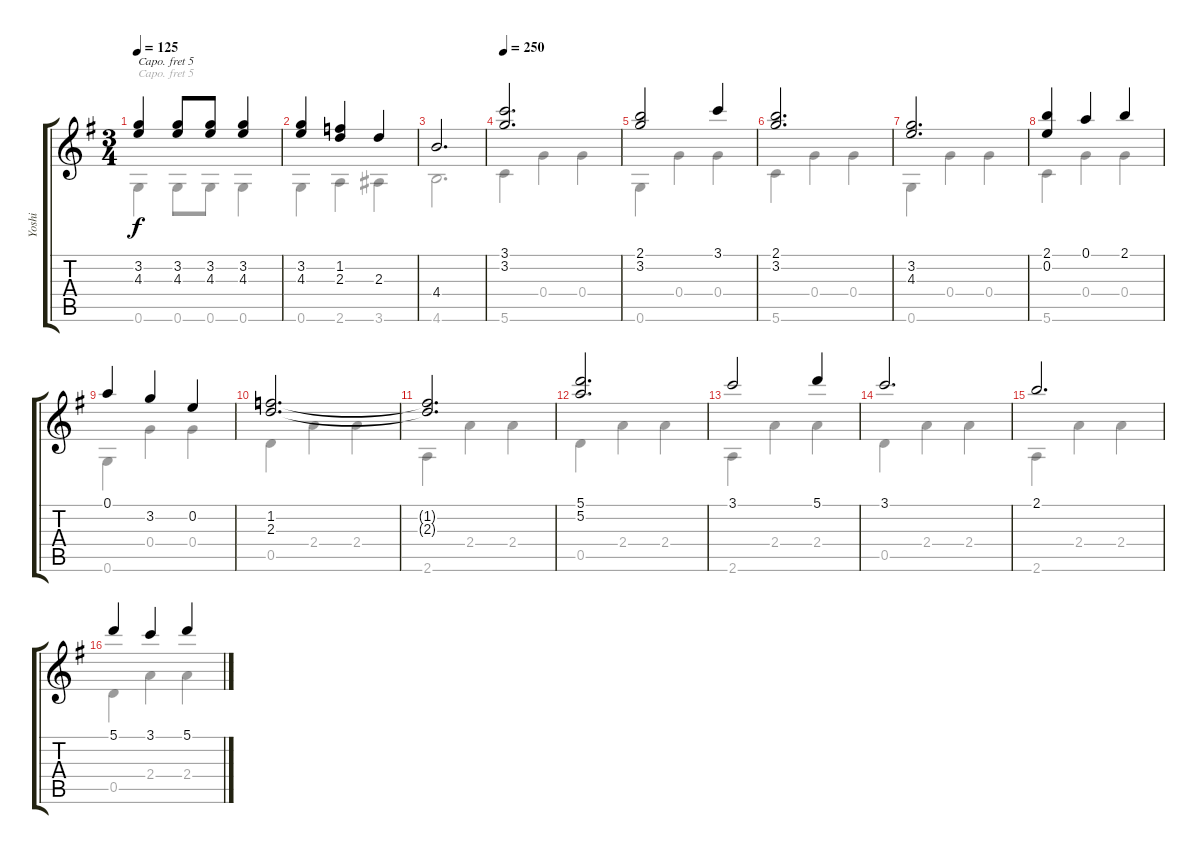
\track ("Yoshi" "Yoshi") {instrument acousticguitarnylon}
\staff {score tabs}
\capo 5
\tuning (E4 B3 G3 D3 A2 D2) {hide}
\voice
\ts (3 4)
\tempo 125
\clef g2
\ks g
(3.2 4.3).4{dy f instrument acousticguitarnylon} (3.2 4.3).8 (3.2 4.3).8 (3.2 4.3).4 |
(3.2 4.3).4 (1.2 2.3).4 2.3.4 |
4.4.2{d} |
\tempo 250
(3.1 3.2).2{d} |
(2.1 3.2).2 3.1.4 |
(2.1 3.2).2{d} |
(3.2 4.3).2{d} |
(2.1 0.2).4 0.1.4 2.1.4 |
0.1.4 3.2.4 0.2.4 |
(1.2 2.3).2{d} |
(1.2{t} 2.3{t}).2{d} |
(5.1 5.2).2{d} |
3.1.2 5.1.4 |
3.1.2{d} |
2.1.2{d} |
5.1.4 3.1.4 5.1.4
\voice
\clef g2
\ottava regular
\simile none
\ks g
0.6.4{dy f} 0.6.8 0.6.8 0.6.4 |
0.6.4 2.6.4 3.6.4 |
4.6.2{d} |
5.6.4 0.4.4 0.4.4 |
0.6.4 0.4.4 0.4.4 |
5.6.4 0.4.4 0.4.4 |
0.6.4 0.4.4 0.4.4 |
5.6.4 0.4.4 0.4.4 |
0.6.4 0.4.4 0.4.4 |
0.5.4 2.4.4 2.4.4 |
2.6.4 2.4.4 2.4.4 |
0.5.4 2.4.4 2.4.4 |
2.6.4 2.4.4 2.4.4 |
0.5.4 2.4.4 2.4.4 |
2.6.4 2.4.4 2.4.4 |
0.5.4 2.4.4 2.4.4
